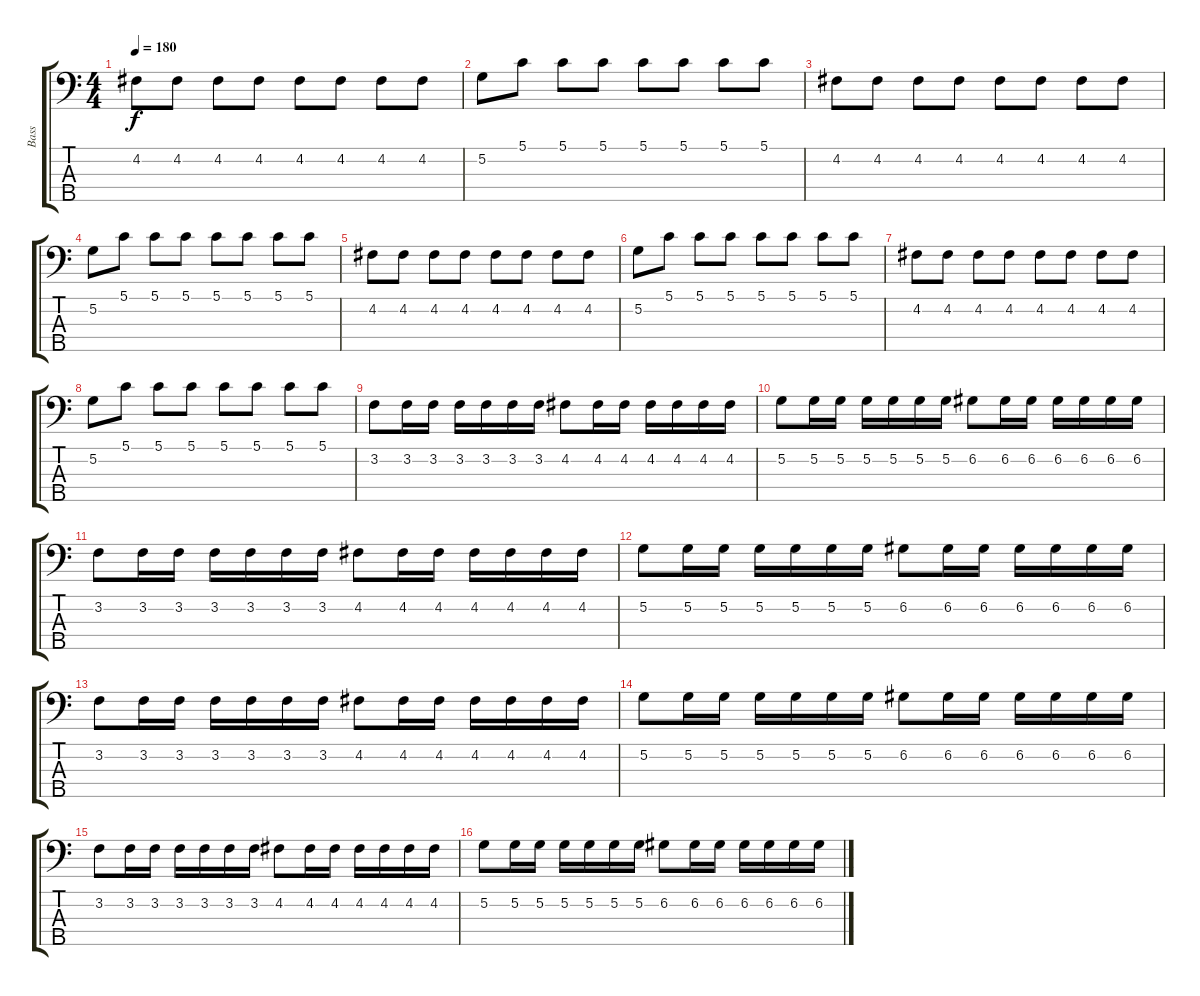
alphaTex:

\track ("Bass" "Bass") {instrument electricbasspick}
\staff {score tabs}
\tuning (G2 D2 A1 E1 B0) {hide}
\ts (4 4)
\tempo 180
\clef f4
\ks c
4.2.8{dy f} 4.2.8 4.2.8 4.2.8 4.2.8 4.2.8 4.2.8 4.2.8 |
5.2.8 5.1.8 5.1.8 5.1.8 5.1.8 5.1.8 5.1.8 5.1.8 |
4.2.8 4.2.8 4.2.8 4.2.8 4.2.8 4.2.8 4.2.8 4.2.8 |
5.2.8 5.1.8 5.1.8 5.1.8 5.1.8 5.1.8 5.1.8 5.1.8 |
4.2.8 4.2.8 4.2.8 4.2.8 4.2.8 4.2.8 4.2.8 4.2.8 |
5.2.8 5.1.8 5.1.8 5.1.8 5.1.8 5.1.8 5.1.8 5.1.8 |
4.2.8 4.2.8 4.2.8 4.2.8 4.2.8 4.2.8 4.2.8 4.2.8 |
5.2.8 5.1.8 5.1.8 5.1.8 5.1.8 5.1.8 5.1.8 5.1.8 |
3.2.8 3.2.16 3.2.16 3.2.16 3.2.16 3.2.16 3.2.16 4.2.8 4.2.16 4.2.16 4.2.16 4.2.16 4.2.16 4.2.16 |
5.2.8 5.2.16 5.2.16 5.2.16 5.2.16 5.2.16 5.2.16 6.2.8 6.2.16 6.2.16 6.2.16 6.2.16 6.2.16 6.2.16 |
3.2.8 3.2.16 3.2.16 3.2.16 3.2.16 3.2.16 3.2.16 4.2.8 4.2.16 4.2.16 4.2.16 4.2.16 4.2.16 4.2.16 |
5.2.8 5.2.16 5.2.16 5.2.16 5.2.16 5.2.16 5.2.16 6.2.8 6.2.16 6.2.16 6.2.16 6.2.16 6.2.16 6.2.16 |
3.2.8 3.2.16 3.2.16 3.2.16 3.2.16 3.2.16 3.2.16 4.2.8 4.2.16 4.2.16 4.2.16 4.2.16 4.2.16 4.2.16 |
5.2.8 5.2.16 5.2.16 5.2.16 5.2.16 5.2.16 5.2.16 6.2.8 6.2.16 6.2.16 6.2.16 6.2.16 6.2.16 6.2.16 |
3.2.8 3.2.16 3.2.16 3.2.16 3.2.16 3.2.16 3.2.16 4.2.8 4.2.16 4.2.16 4.2.16 4.2.16 4.2.16 4.2.16 |
5.2.8 5.2.16 5.2.16 5.2.16 5.2.16 5.2.16 5.2.16 6.2.8 6.2.16 6.2.16 6.2.16 6.2.16 6.2.16 6.2.16
